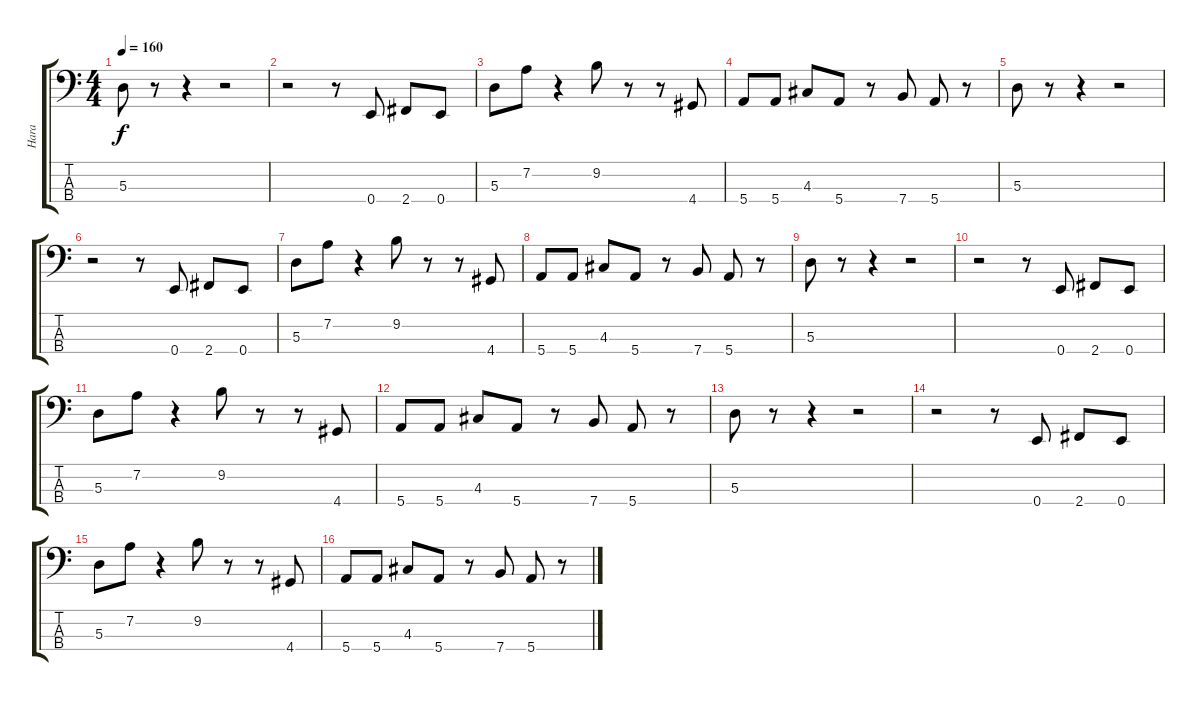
\track ("Hara" "Hara") {instrument electricbasspick}
\staff {score tabs}
\tuning (G2 D2 A1 E1) {hide}
\ts (4 4)
\tempo 160
\clef f4
\ks c
5.3.8{dy f} r.8 r.4 r.2 |
r.2 r.8 0.4.8 2.4.8 0.4.8 |
5.3.8 7.2.8 r.4 9.2.8 r.8 r.8 4.4.8 |
5.4.8 5.4.8 4.3.8 5.4.8 r.8 7.4.8 5.4.8 r.8 |
5.3.8 r.8 r.4 r.2 |
r.2 r.8 0.4.8 2.4.8 0.4.8 |
5.3.8 7.2.8 r.4 9.2.8 r.8 r.8 4.4.8 |
5.4.8 5.4.8 4.3.8 5.4.8 r.8 7.4.8 5.4.8 r.8 |
5.3.8 r.8 r.4 r.2 |
r.2 r.8 0.4.8 2.4.8 0.4.8 |
5.3.8 7.2.8 r.4 9.2.8 r.8 r.8 4.4.8 |
5.4.8 5.4.8 4.3.8 5.4.8 r.8 7.4.8 5.4.8 r.8 |
5.3.8 r.8 r.4 r.2 |
r.2 r.8 0.4.8 2.4.8 0.4.8 |
5.3.8 7.2.8 r.4 9.2.8 r.8 r.8 4.4.8 |
5.4.8 5.4.8 4.3.8 5.4.8 r.8 7.4.8 5.4.8 r.8
